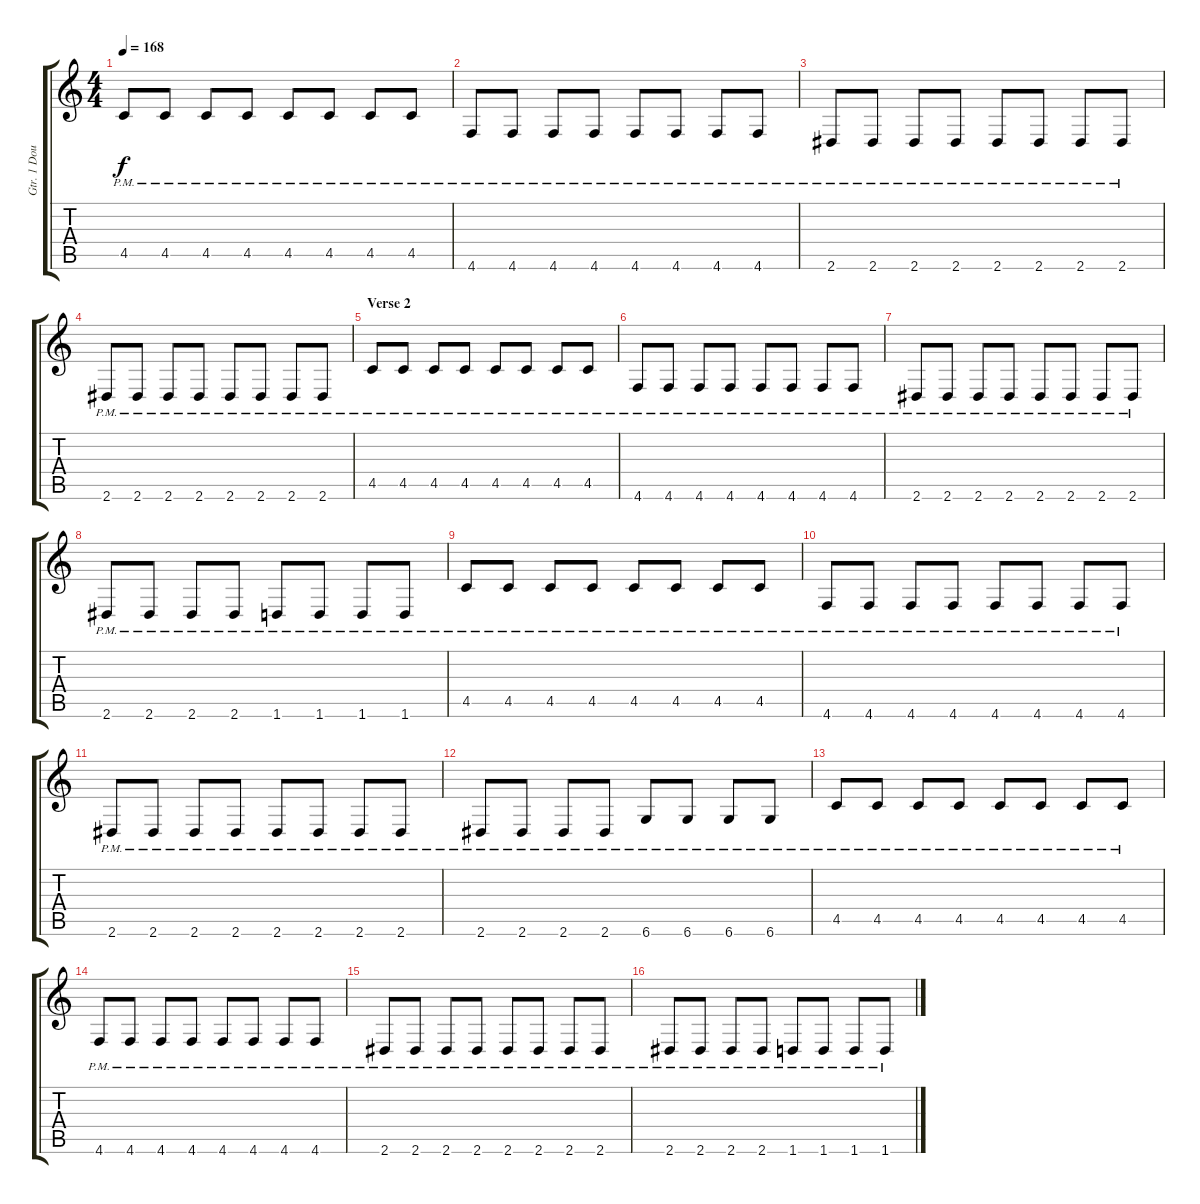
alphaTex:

\track ("Gtr. 1 Doubled" "Gtr. 1 Dou") {instrument distortionguitar}
\staff {score tabs}
\tuning (Eb4 Bb3 Gb3 Db3 Ab2 Db2) {hide}
\ts (4 4)
\tempo 168
\clef g2
\ks aminor
4.5{pm}.8{dy f} 4.5{pm}.8 4.5{pm}.8 4.5{pm}.8 4.5{pm}.8 4.5{pm}.8 4.5{pm}.8 4.5{pm}.8 |
4.6{pm}.8 4.6{pm}.8 4.6{pm}.8 4.6{pm}.8 4.6{pm}.8 4.6{pm}.8 4.6{pm}.8 4.6{pm}.8 |
2.6{pm}.8 2.6{pm}.8 2.6{pm}.8 2.6{pm}.8 2.6{pm}.8 2.6{pm}.8 2.6{pm}.8 2.6{pm}.8 |
2.6{pm}.8 2.6{pm}.8 2.6{pm}.8 2.6{pm}.8 2.6{pm}.8 2.6{pm}.8 2.6{pm}.8 2.6{pm}.8 |
\section ("" "Verse 2")
4.5{pm}.8 4.5{pm}.8 4.5{pm}.8 4.5{pm}.8 4.5{pm}.8 4.5{pm}.8 4.5{pm}.8 4.5{pm}.8 |
4.6{pm}.8 4.6{pm}.8 4.6{pm}.8 4.6{pm}.8 4.6{pm}.8 4.6{pm}.8 4.6{pm}.8 4.6{pm}.8 |
2.6{pm}.8 2.6{pm}.8 2.6{pm}.8 2.6{pm}.8 2.6{pm}.8 2.6{pm}.8 2.6{pm}.8 2.6{pm}.8 |
2.6{pm}.8 2.6{pm}.8 2.6{pm}.8 2.6{pm}.8 1.6{pm}.8 1.6{pm}.8 1.6{pm}.8 1.6{pm}.8 |
4.5{pm}.8 4.5{pm}.8 4.5{pm}.8 4.5{pm}.8 4.5{pm}.8 4.5{pm}.8 4.5{pm}.8 4.5{pm}.8 |
4.6{pm}.8 4.6{pm}.8 4.6{pm}.8 4.6{pm}.8 4.6{pm}.8 4.6{pm}.8 4.6{pm}.8 4.6{pm}.8 |
2.6{pm}.8 2.6{pm}.8 2.6{pm}.8 2.6{pm}.8 2.6{pm}.8 2.6{pm}.8 2.6{pm}.8 2.6{pm}.8 |
2.6{pm}.8 2.6{pm}.8 2.6{pm}.8 2.6{pm}.8 6.6{pm}.8 6.6{pm}.8 6.6{pm}.8 6.6{pm}.8 |
4.5{pm}.8 4.5{pm}.8 4.5{pm}.8 4.5{pm}.8 4.5{pm}.8 4.5{pm}.8 4.5{pm}.8 4.5{pm}.8 |
4.6{pm}.8 4.6{pm}.8 4.6{pm}.8 4.6{pm}.8 4.6{pm}.8 4.6{pm}.8 4.6{pm}.8 4.6{pm}.8 |
2.6{pm}.8 2.6{pm}.8 2.6{pm}.8 2.6{pm}.8 2.6{pm}.8 2.6{pm}.8 2.6{pm}.8 2.6{pm}.8 |
2.6{pm}.8 2.6{pm}.8 2.6{pm}.8 2.6{pm}.8 1.6{pm}.8 1.6{pm}.8 1.6{pm}.8 1.6{pm}.8
